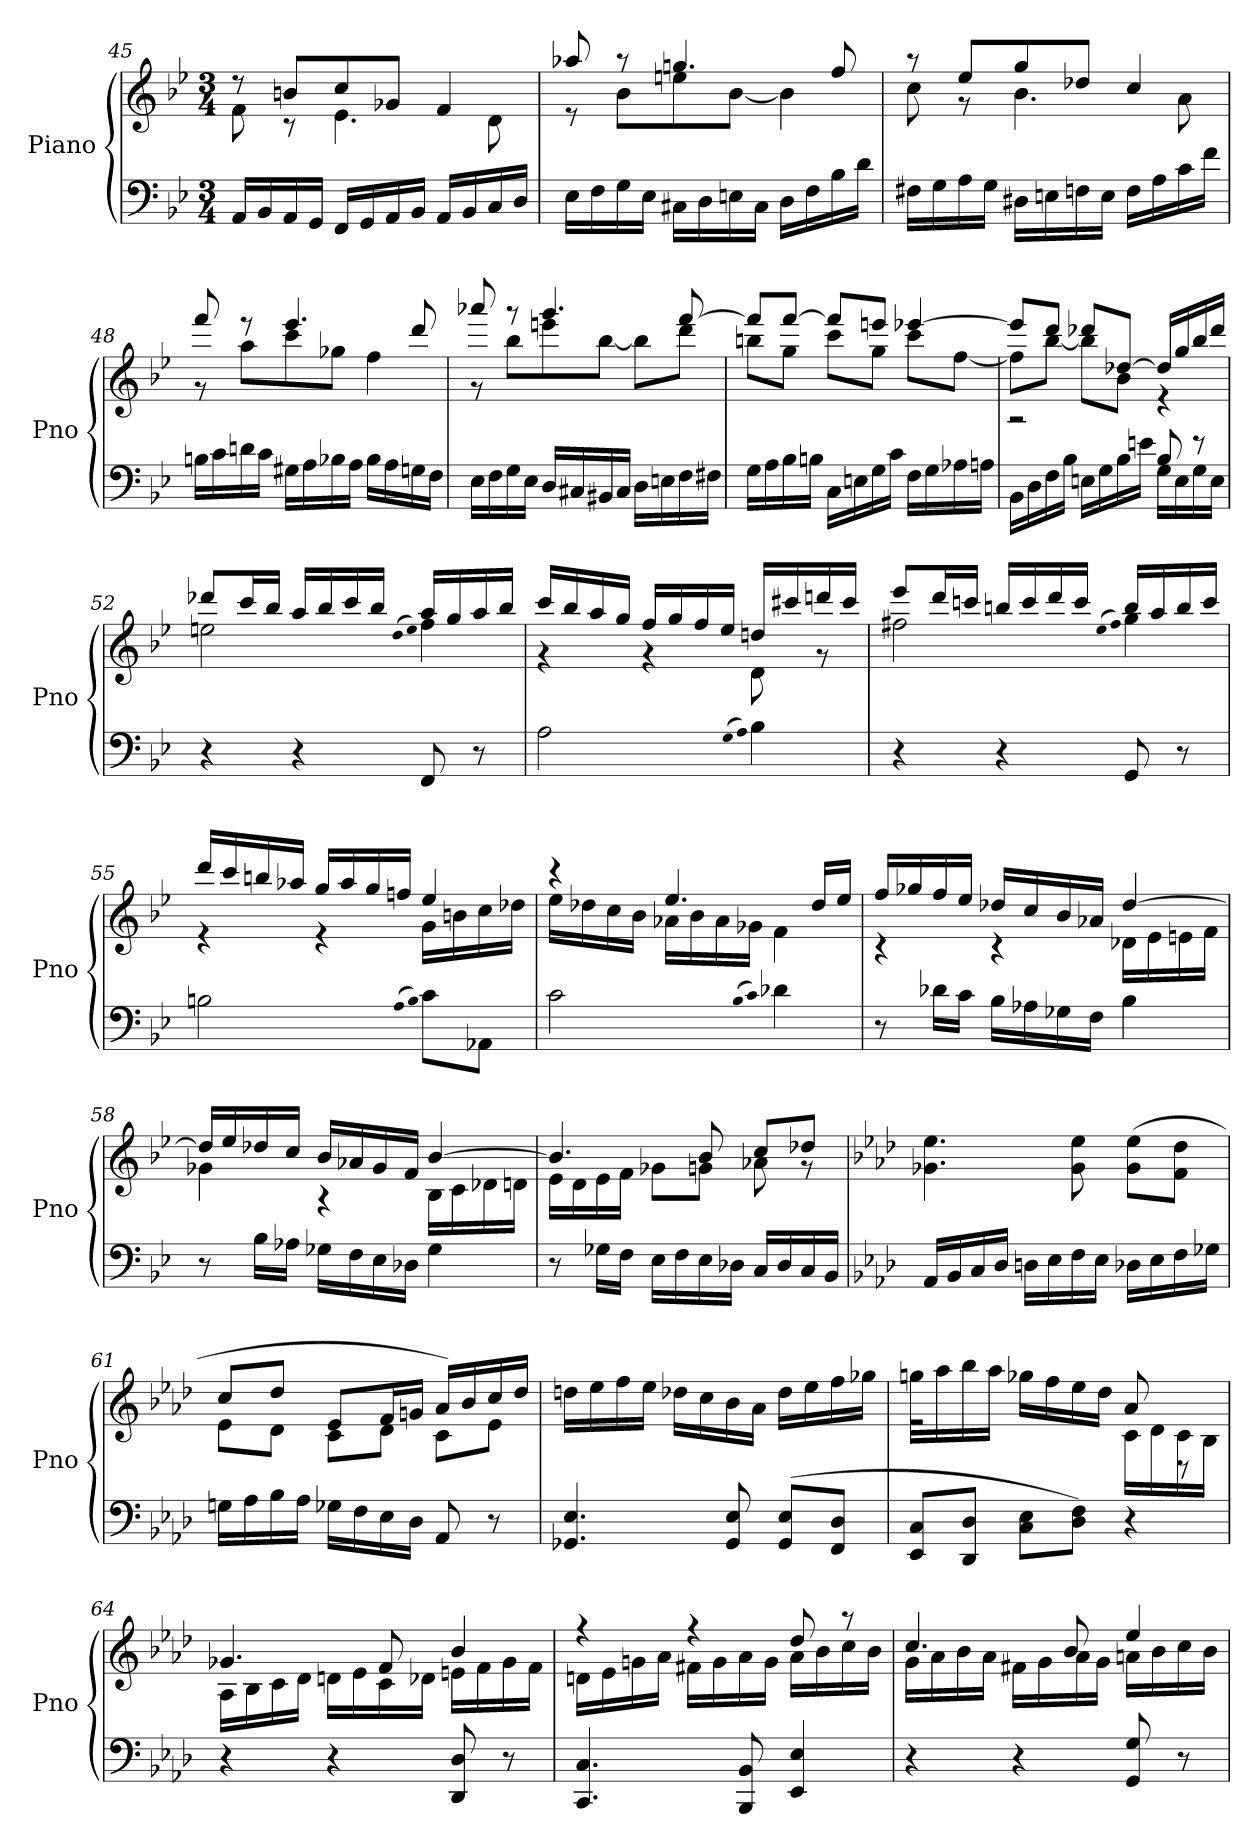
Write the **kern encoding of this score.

**kern	**kern
*part1	*part1
*staff2	*staff1
*I"Piano	*
*I'Pno	*
*clefF4	*clefG2
*k[b-e-]	*k[b-e-]
*M3/4	*M3/4
=45	=45
*	*^
16AA/LL	8r	8f\
16BB-/	.	.
16AA/	8bn/L	8r
16GG/JJ	.	.
16FF/LL	8cc/	4.e-\
16GG/	.	.
16AA/	8g-X/J	.
16BB-/JJ	.	.
16AA/LL	4f/	.
16BB-/	.	.
16C/	.	8d\
16D/JJ	.	.
=46	=46	=46
16E-\LL	8aa-X/	8r
16F\	.	.
16G\	8r	8b-\L
16E-\JJ	.	.
16C#X\LL	4.ggn/	8een\
16D\	.	.
16En\	.	[8b-\J
16C#\JJ	.	.
16D\LL	.	4b-\]
16F\	.	.
16B-\	8ff/	.
16d\JJ	.	.
=47	=47	=47
16F#X\LL	8r	8cc\
16G\	.	.
16A\	8ee-/L	8r
16G\JJ	.	.
16D#X\LL	8gg/	4.b-\
16En\	.	.
16Fn\	8dd-X/J	.
16E\JJ	.	.
16F\LL	4cc/	.
16A\	.	.
16c\	.	8a\
16f\JJ	.	.
=48	=48	=48
16Bn\LL	8fff/	8r
16c\	.	.
16dn\	8r	8aa\L
16c\JJ	.	.
16G#X\LL	4.eee-/	8ccc\
16A\	.	.
16B-X\	.	8gg-X\J
16A\JJ	.	.
16B-\LL	.	4ff\
16A\	.	.
16Gn\	8ddd/	.
16F\JJ	.	.
=49	=49	=49
16E-\LL	8aaa-X/	8r
16F\	.	.
16G\	8r	8bb-\L
16E-\JJ	.	.
16D/LL	4.ggg/	8eeen\
16C#X/	.	.
16BB#X/	.	[8bb-\J
16C#/JJ	.	.
16D\LL	.	8bb-\L]
16En\	.	.
16F\	[8fff/	8ddd\J
16F#X\JJ	.	.
=50	=50	=50
16G\LL	8fff/L]	8bbn\L
16A\	.	.
16B-\	[8fff/J	8gg\J
16Bn\JJ	.	.
16C\LL	8fff/L]	8ccc\L
16En\	.	.
16G\	8eeen/J	8gg\J
16c\JJ	.	.
16F\LL	[4eee-X/	8ccc\L
16G\	.	.
16A-X\	.	[8ff\J
16An\JJ	.	.
=51	=51	=51
*^	*	*
2r	16BB-\LL	8eee-/L]	8ff\L]
.	16D\	.	.
.	16F\	8ddd/J	[8bb-\J
.	16B-\JJ	.	.
.	16En\LL	8ddd-X/L	8bb-\L]
.	16G\	.	.
.	16B-\	[8dd-X/J	8b-\J
.	16en\JJ	.	.
8B-/	16G\LL	16dd-/LL]	4r
.	16E\	16gg/	.
8r	16G\	16bb-/	.
.	16E\JJ	16ddd-/JJ	.
*v	*v	*	*
=52	=52	=52
4r	8ddd-X/L	2een\
.	16ccc/L	.
.	16bb-/JJ	.
4r	16aa/LL	.
.	16bb-/	.
.	16ccc/	.
.	16bb-/JJ	.
.	.	(qdd
.	.	qee)
8FF/	16aa/LL	4ff\
.	16gg/	.
8r	16aa/	.
.	16bb-/JJ	.
=53	=53	=53
2A\	16ccc/LL	4r
.	16bb-/	.
.	16aa/	.
.	16gg/JJ	.
.	16ff/LL	4r
.	16gg/	.
.	16ff/	.
.	16ee-/JJ	.
(qG	.	.
qA)	.	.
4B-\	16ddn/LL	8d\
.	16ccc#X/	.
.	16dddn/	8r
.	16ccc#/JJ	.
=54	=54	=54
4r	8eee-/L	2ff#X\
.	16ddd/L	.
.	16cccn/JJ	.
4r	16bbn/LL	.
.	16ccc/	.
.	16ddd/	.
.	16ccc/JJ	.
.	.	(qee-
.	.	qff#)
8GG/	16bb/LL	4gg\
.	16aa/	.
8r	16bb/	.
.	16ccc/JJ	.
=55	=55	=55
2Bn\	16ddd/LL	4r
.	16ccc/	.
.	16bbn/	.
.	16aa-X/JJ	.
.	16gg/LL	4r
.	16aa-/	.
.	16gg/	.
.	16ffn/JJ	.
(qA	.	.
qB)	.	.
8c\L	4ee-/	16g\LL
.	.	16bn\
8AA-X\J	.	16cc\
.	.	16dd-X\JJ
=56	=56	=56
2c\	4r	16ee-\LL
.	.	16dd-X\
.	.	16cc\
.	.	16b-\JJ
.	4.ee-/	16a-X\LL
.	.	16b-\
.	.	16a-\
.	.	16g-X\JJ
(qB-	.	.
qc)	.	.
4d-X\	.	4f\
.	16dd-/LL	.
.	16ee-/JJ	.
=57	=57	=57
8r	16ff/LL	4r
.	16gg-X/	.
16d-X\LL	16ff/	.
16c\JJ	16ee-/JJ	.
16B-\LL	16dd-X/LL	4r
16A-X\	16cc/	.
16G-X\	16b-/	.
16F\JJ	16a-X/JJ	.
4B-\	[4dd-/	16d-X\LL
.	.	16e-\
.	.	16en\
.	.	16f\JJ
=58	=58	=58
8r	16dd-/LL]	4g-X\
.	16ee-/	.
16B-\LL	16dd-X/	.
16A-X\JJ	16cc/JJ	.
16G-X\LL	16b-/LL	4r
16F\	16a-X/	.
16E-\	16g-/	.
16D-X\JJ	16f/JJ	.
4G-\	[4b-/	16B-\LL
.	.	16c\
.	.	16d-X\
.	.	16dn\JJ
=59	=59	=59
8r	4.b-/]	16e-\LL
.	.	16d\
16G-X\LL	.	16e-\
16F\JJ	.	16f\JJ
16E-\LL	.	8g-X\L
16F\	.	.
16E-\	8b-/	8gn\J
16D-X\JJ	.	.
16C/LL	8cc/L	8a-X\
16D-/	.	.
16C/	8dd-X/J	8r
16BB-/JJ	.	.
*	*v	*v
=60	=60
*k[b-e-a-d-]	*k[b-e-a-d-]
16AA-/LL	4.g-X\ 4.ee-\
16BB-/	.
16C/	.
16D-/JJ	.
16Dn\LL	.
16E-\	.
16F\	8g-\ 8ee-\
16E-\JJ	.
16D-X\LL	(8g-\ 8ee-\L
16E-\	.
16F\	8f\ 8dd-\J
16G-X\JJ	.
=61	=61
*	*^
16Gn\LL	8cc/L	8e-\L
16A-\	.	.
16B-\	8dd-/J	8d-\J
16A-\JJ	.	.
16G-X\LL	8e-/L	8c\L
16F\	.	.
16E-\	16f/L	8d-\J
16D-\JJ	16gn/JJ	.
8AA-/	16a-/LL)	8c\L
.	16b-/	.
8r	16cc/	8e-\J
.	16dd-/JJ	.
*	*v	*v
=62	=62
4.GG-X/ 4.E-/	16ddn\LL
.	16ee-\
.	16ff\
.	16ee-\JJ
.	16dd-X\LL
.	16cc\
8GG-/ 8E-/	16b-\
.	16a-\JJ
(8GG-/ 8E-/L	16dd-\LL
.	16ee-\
8FF/ 8D-/J	16ff\
.	16gg-X\JJ
=63	=63
*	*^
8EE-/ 8C/L	16ggn\LL	2r
.	16aa-\	.
8DD-/ 8D-/J	16bb-\	.
.	16aa-\JJ	.
8C\ 8E-\L	16gg-X\LL	.
.	16ff\	.
8D-\ 8F\J)	16ee-\	.
.	16dd-\JJ	.
4r	16c\LL	8a-/
.	16d-\	.
.	16c\	8r
.	16B-\JJ	.
=64	=64	=64
4r	4.g-X/	16A-\LL
.	.	16B-\
.	.	16c\
.	.	16d-\JJ
4r	.	16dn\LL
.	.	16e-\
.	8f/	16c\
.	.	16d-X\JJ
8DD-/ 8D-/	4b-/	16en\LL
.	.	16f\
8r	.	16g-\
.	.	16f\JJ
=65	=65	=65
4.CC/ 4.C/	4r	16dn\LL
.	.	16e-\
.	.	16gn\
.	.	16a-\JJ
.	4r	16f#X\LL
.	.	16g\
8BBB-/ 8BB-/	.	16a-\
.	.	16g\JJ
4EE-/ 4E-/	8dd-/	16a-\LL
.	.	16b-\
.	8r	16cc\
.	.	16b-\JJ
=66	=66	=66
4r	4.cc/	16g\LL
.	.	16a-\
.	.	16b-\
.	.	16a-\JJ
4r	.	16f#X\LL
.	.	16g\
.	8b-/	16a-\
.	.	16g\JJ
8GG/ 8G/	4ee-/	16an\LL
.	.	16b-\
8r	.	16cc\
.	.	16b-\JJ
*	*v	*v
=	=
*-	*-
